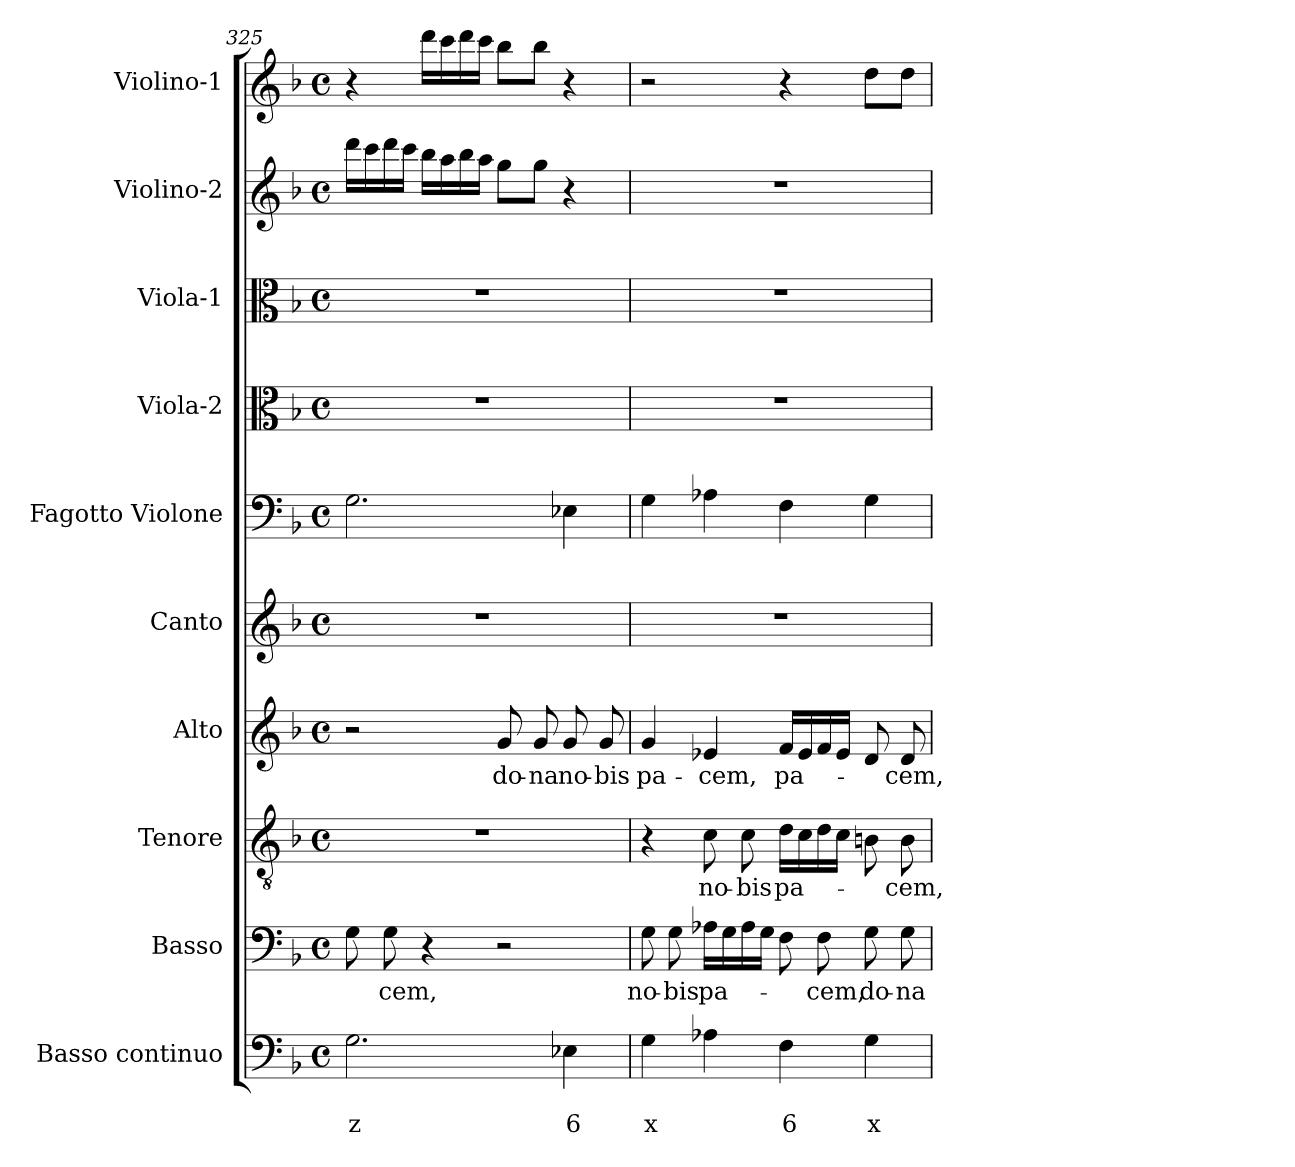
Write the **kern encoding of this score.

**kern	**text	**text	**kern	**text	**kern	**text	**kern	**text	**kern	**kern	**kern	**kern	**kern	**kern
*part10	*part10	*part10	*part9	*part9	*part8	*part8	*part7	*part7	*part6	*part5	*part4	*part3	*part2	*part1
*staff10	*staff10	*staff10	*staff9	*staff9	*staff8	*staff8	*staff7	*staff7	*staff6	*staff5	*staff4	*staff3	*staff2	*staff1
*I"Basso continuo	*	*	*I"Basso	*	*I"Tenore	*	*I"Alto	*	*I"Canto	*I"Fagotto Violone	*I"Viola-2	*I"Viola-1	*I"Violino-2	*I"Violino-1
*clefF4	*	*	*clefF4	*	*clefGv2	*	*clefG2	*	*clefG2	*clefF4	*clefC3	*clefC3	*clefG2	*clefG2
*k[b-]	*	*	*k[b-]	*	*k[b-]	*	*k[b-]	*	*k[b-]	*k[b-]	*k[b-]	*k[b-]	*k[b-]	*k[b-]
*F:	*	*	*F:	*	*F:	*	*F:	*	*F:	*F:	*F:	*F:	*F:	*F:
*M4/4	*	*	*M4/4	*	*M4/4	*	*M4/4	*	*M4/4	*M4/4	*M4/4	*M4/4	*M4/4	*M4/4
*met(c)	*	*	*met(c)	*	*met(c)	*	*met(c)	*	*met(c)	*met(c)	*met(c)	*met(c)	*met(c)	*met(c)
=325	=325	=325	=325	=325	=325	=325	=325	=325	=325	=325	=325	=325	=325	=325
!	!	!LO:LY:b	!	!	!	!	!	!	!	!	!	!	!	!
2.G\	.	z	8G\	.	1r	.	2r	.	1r	2.G\	1r	1r	16ddd\LL	4r
.	.	.	.	.	.	.	.	.	.	.	.	.	16ccc\	.
!	!	!	!	!LO:LY:b	!	!	!	!	!	!	!	!	!	!
.	.	.	8G\	-cem,	.	.	.	.	.	.	.	.	16ddd\	.
.	.	.	.	.	.	.	.	.	.	.	.	.	16ccc\JJ	.
.	.	.	4r	.	.	.	.	.	.	.	.	.	16bb-\LL	16ddd\LL
.	.	.	.	.	.	.	.	.	.	.	.	.	16aa\	16ccc\
.	.	.	.	.	.	.	.	.	.	.	.	.	16bb-\	16ddd\
.	.	.	.	.	.	.	.	.	.	.	.	.	16aa\JJ	16ccc\JJ
!	!	!	!	!	!	!	!	!LO:LY:b	!	!	!	!	!	!
.	.	.	2r	.	.	.	8g/	do-	.	.	.	.	8gg\L	8bb-\L
!	!	!	!	!	!	!	!	!LO:LY:b	!	!	!	!	!	!
.	.	.	.	.	.	.	8g/	-na	.	.	.	.	8gg\J	8bb-\J
!	!	!LO:LY:b	!	!	!	!	!	!	!	!	!	!	!	!
!	!	!	!	!	!	!	!	!LO:LY:b	!	!	!	!	!	!
4E-X\	.	6	.	.	.	.	8g/	no-	.	4E-X\	.	.	4r	4r
!	!	!	!	!	!	!	!	!LO:LY:b	!	!	!	!	!	!
.	.	.	.	.	.	.	8g/	-bis	.	.	.	.	.	.
=326	=326	=326	=326	=326	=326	=326	=326	=326	=326	=326	=326	=326	=326	=326
!	!	!LO:LY:b	!	!	!	!	!	!	!	!	!	!	!	!
!	!	!	!	!LO:LY:b	!	!	!	!	!	!	!	!	!	!
!	!	!	!	!	!	!	!	!LO:LY:b	!	!	!	!	!	!
4G\	.	x	8G\	no-	4r	.	4g/	pa-	1r	4G\	1r	1r	1r	2r
!	!	!	!	!LO:LY:b	!	!	!	!	!	!	!	!	!	!
.	.	.	8G\	-bis	.	.	.	.	.	.	.	.	.	.
!	!	!	!	!LO:LY:b	!	!	!	!	!	!	!	!	!	!
!	!	!	!	!	!	!LO:LY:b	!	!	!	!	!	!	!	!
!	!	!	!	!	!	!	!	!LO:LY:b	!	!	!	!	!	!
4A-X\	.	.	16A-X\LL	pa-	8c\	no-	4e-X/	-cem,	.	4A-X\	.	.	.	.
.	.	.	16G\	.	.	.	.	.	.	.	.	.	.	.
!	!	!	!	!	!	!LO:LY:b	!	!	!	!	!	!	!	!
.	.	.	16A-\	.	8c\	-bis	.	.	.	.	.	.	.	.
.	.	.	16G\JJ	.	.	.	.	.	.	.	.	.	.	.
!	!	!LO:LY:b	!	!	!	!	!	!	!	!	!	!	!	!
!	!	!	!	!	!	!LO:LY:b	!	!	!	!	!	!	!	!
!	!	!	!	!	!	!	!	!LO:LY:b	!	!	!	!	!	!
4F\	.	6	8F\	.	16d\LL	pa-	16f/LL	pa-	.	4F\	.	.	.	4r
.	.	.	.	.	16c\	.	16e-/	.	.	.	.	.	.	.
!	!	!	!	!LO:LY:b	!	!	!	!	!	!	!	!	!	!
.	.	.	8F\	-cem,	16d\	.	16f/	.	.	.	.	.	.	.
.	.	.	.	.	16c\JJ	.	16e-/JJ	.	.	.	.	.	.	.
!	!	!LO:LY:b	!	!	!	!	!	!	!	!	!	!	!	!
!	!	!	!	!LO:LY:b	!	!	!	!	!	!	!	!	!	!
4G\	.	x	8G\	do-	8Bn\	.	8d/	.	.	4G\	.	.	.	8dd\L
!	!	!	!	!LO:LY:b	!	!	!	!	!	!	!	!	!	!
!	!	!	!	!	!	!LO:LY:b	!	!	!	!	!	!	!	!
!	!	!	!	!	!	!	!	!LO:LY:b	!	!	!	!	!	!
.	.	.	8G\	-na	8B\	-cem,	8d/	-cem,	.	.	.	.	.	8dd\J
=	=	=	=	=	=	=	=	=	=	=	=	=	=	=
*-	*-	*-	*-	*-	*-	*-	*-	*-	*-	*-	*-	*-	*-	*-
